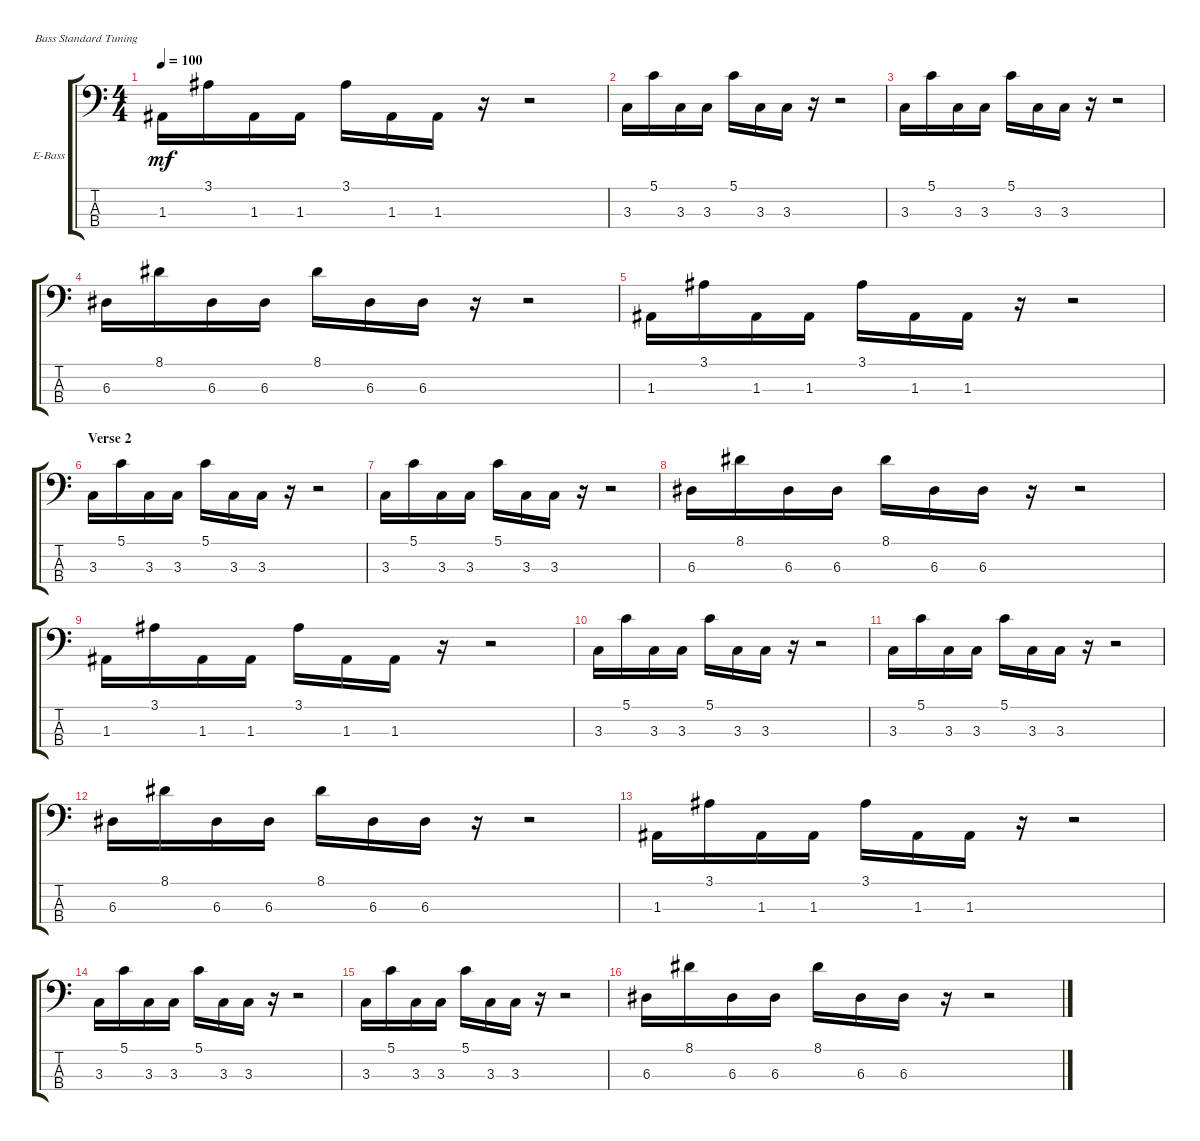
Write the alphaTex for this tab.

\defaultSystemsLayout 4
\bracketExtendMode groupsimilarinstruments
\firstSystemTrackNameOrientation horizontal
\otherSystemsTrackNameOrientation horizontal
\track ("Wolstenholme Distorted Bass" "E-Bass") {instrument electricbassfinger}
\staff {score tabs}
\tuning (G2 D2 A1 E1)
\ts (4 4)
\tempo 100
\clef f4
\ks c
1.3.16{dy mf} 3.1.16 1.3.16 1.3.16 3.1.16 1.3.16 1.3.16 r.16 r.2 |
3.3.16 5.1.16 3.3.16 3.3.16 5.1.16 3.3.16 3.3.16 r.16 r.2 |
3.3.16 5.1.16 3.3.16 3.3.16 5.1.16 3.3.16 3.3.16 r.16 r.2 |
6.3.16 8.1.16 6.3.16 6.3.16 8.1.16 6.3.16 6.3.16 r.16 r.2 |
1.3.16 3.1.16 1.3.16 1.3.16 3.1.16 1.3.16 1.3.16 r.16 r.2 |
\section ("" "Verse 2")
3.3.16 5.1.16 3.3.16 3.3.16 5.1.16 3.3.16 3.3.16 r.16 r.2 |
3.3.16 5.1.16 3.3.16 3.3.16 5.1.16 3.3.16 3.3.16 r.16 r.2 |
6.3.16 8.1.16 6.3.16 6.3.16 8.1.16 6.3.16 6.3.16 r.16 r.2 |
1.3.16 3.1.16 1.3.16 1.3.16 3.1.16 1.3.16 1.3.16 r.16 r.2 |
3.3.16 5.1.16 3.3.16 3.3.16 5.1.16 3.3.16 3.3.16 r.16 r.2 |
3.3.16 5.1.16 3.3.16 3.3.16 5.1.16 3.3.16 3.3.16 r.16 r.2 |
6.3.16 8.1.16 6.3.16 6.3.16 8.1.16 6.3.16 6.3.16 r.16 r.2 |
1.3.16 3.1.16 1.3.16 1.3.16 3.1.16 1.3.16 1.3.16 r.16 r.2 |
3.3.16 5.1.16 3.3.16 3.3.16 5.1.16 3.3.16 3.3.16 r.16 r.2 |
3.3.16 5.1.16 3.3.16 3.3.16 5.1.16 3.3.16 3.3.16 r.16 r.2 |
6.3.16 8.1.16 6.3.16 6.3.16 8.1.16 6.3.16 6.3.16 r.16 r.2
